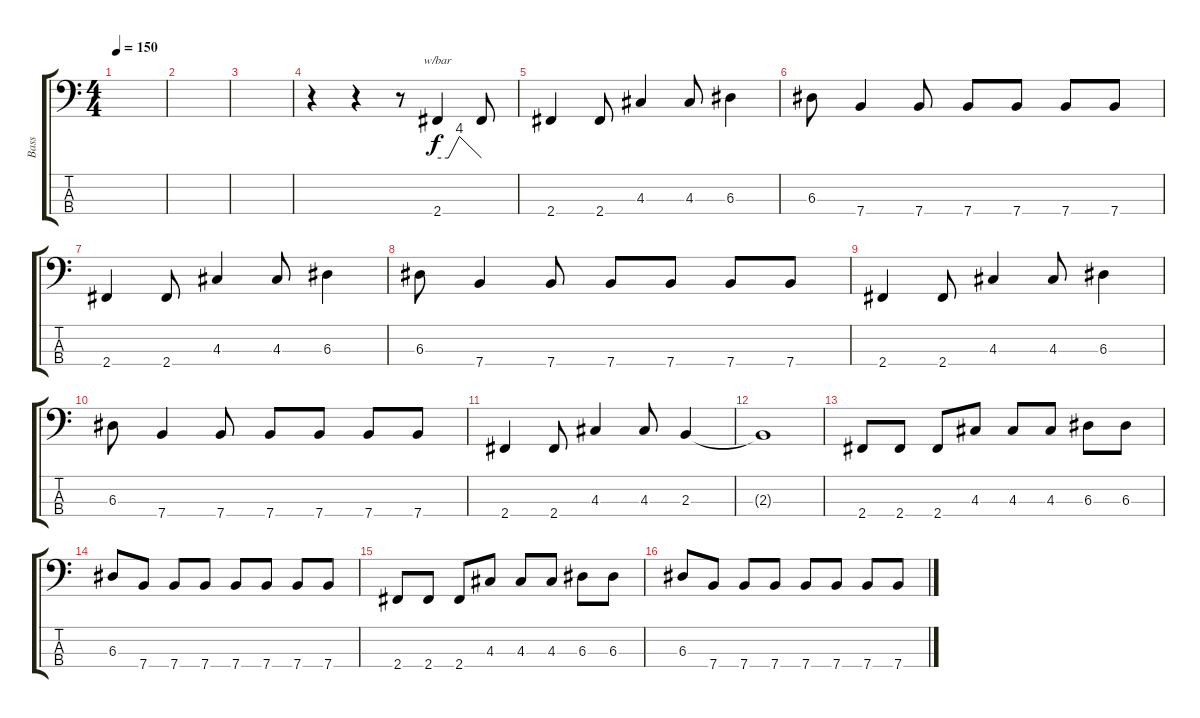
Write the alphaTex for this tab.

\track ("Bass" "Bass") {instrument electricbassfinger}
\staff {score tabs}
\tuning (G2 D2 A1 E1) {hide}
\ts (4 4)
\tempo 150
\clef f4
\ks c
|
|
|
r.4 r.4 r.8 2.4.4{tbe (custom default 0 0 15 0 30 16 60 0)} 2.4{t}.8 |
2.4.4 2.4.8 4.3.4 4.3.8 6.3.4 |
6.3.8 7.4.4 7.4.8 7.4.8 7.4.8 7.4.8 7.4.8 |
2.4.4 2.4.8 4.3.4 4.3.8 6.3.4 |
6.3.8 7.4.4 7.4.8 7.4.8 7.4.8 7.4.8 7.4.8 |
2.4.4 2.4.8 4.3.4 4.3.8 6.3.4 |
6.3.8 7.4.4 7.4.8 7.4.8 7.4.8 7.4.8 7.4.8 |
2.4.4 2.4.8 4.3.4 4.3.8 2.3.4 |
2.3{t}.1 |
2.4.8 2.4.8 2.4.8 4.3.8 4.3.8 4.3.8 6.3.8 6.3.8 |
6.3.8 7.4.8 7.4.8 7.4.8 7.4.8 7.4.8 7.4.8 7.4.8 |
2.4.8 2.4.8 2.4.8 4.3.8 4.3.8 4.3.8 6.3.8 6.3.8 |
6.3.8 7.4.8 7.4.8 7.4.8 7.4.8 7.4.8 7.4.8 7.4.8
